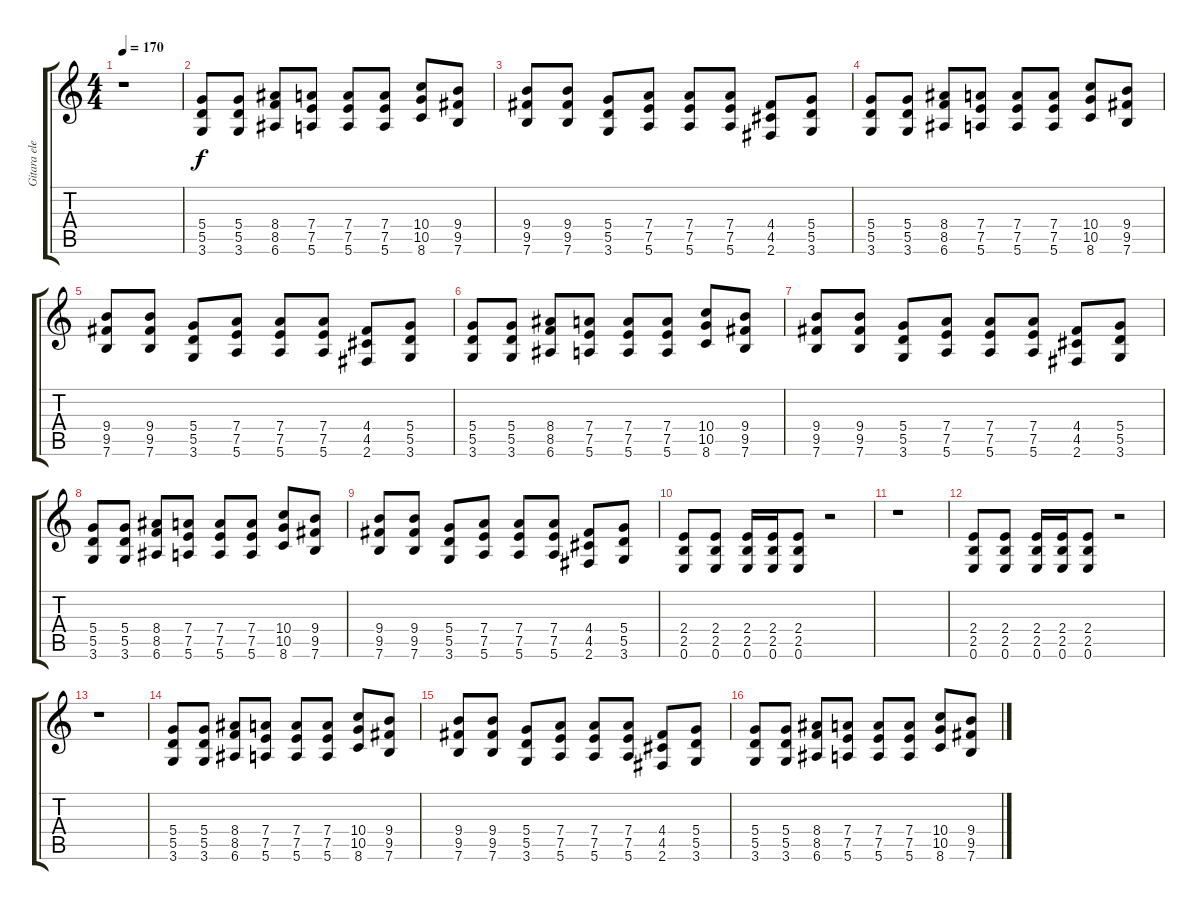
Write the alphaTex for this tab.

\track ("Gitara elektryczna II" "Gitara ele") {instrument distortionguitar}
\staff {score tabs}
\tuning (E4 B3 G3 D3 A2 E2) {hide}
\ts (4 4)
\tempo 170
\clef g2
\ks c
r.1{dy f instrument distortionguitar} |
(5.4 5.5 3.6).8 (5.4 5.5 3.6).8 (8.4 8.5 6.6).8 (7.4 7.5 5.6).8 (7.4 7.5 5.6).8 (7.4 7.5 5.6).8 (10.4 10.5 8.6).8 (9.4 9.5 7.6).8 |
(9.4 9.5 7.6).8 (9.4 9.5 7.6).8 (5.4 5.5 3.6).8 (7.4 7.5 5.6).8 (7.4 7.5 5.6).8 (7.4 7.5 5.6).8 (4.4 4.5 2.6).8 (5.4 5.5 3.6).8 |
(5.4 5.5 3.6).8 (5.4 5.5 3.6).8 (8.4 8.5 6.6).8 (7.4 7.5 5.6).8 (7.4 7.5 5.6).8 (7.4 7.5 5.6).8 (10.4 10.5 8.6).8 (9.4 9.5 7.6).8 |
(9.4 9.5 7.6).8 (9.4 9.5 7.6).8 (5.4 5.5 3.6).8 (7.4 7.5 5.6).8 (7.4 7.5 5.6).8 (7.4 7.5 5.6).8 (4.4 4.5 2.6).8 (5.4 5.5 3.6).8 |
(5.4 5.5 3.6).8 (5.4 5.5 3.6).8 (8.4 8.5 6.6).8 (7.4 7.5 5.6).8 (7.4 7.5 5.6).8 (7.4 7.5 5.6).8 (10.4 10.5 8.6).8 (9.4 9.5 7.6).8 |
(9.4 9.5 7.6).8 (9.4 9.5 7.6).8 (5.4 5.5 3.6).8 (7.4 7.5 5.6).8 (7.4 7.5 5.6).8 (7.4 7.5 5.6).8 (4.4 4.5 2.6).8 (5.4 5.5 3.6).8 |
(5.4 5.5 3.6).8 (5.4 5.5 3.6).8 (8.4 8.5 6.6).8 (7.4 7.5 5.6).8 (7.4 7.5 5.6).8 (7.4 7.5 5.6).8 (10.4 10.5 8.6).8 (9.4 9.5 7.6).8 |
(9.4 9.5 7.6).8 (9.4 9.5 7.6).8 (5.4 5.5 3.6).8 (7.4 7.5 5.6).8 (7.4 7.5 5.6).8 (7.4 7.5 5.6).8 (4.4 4.5 2.6).8 (5.4 5.5 3.6).8 |
(2.4 2.5 0.6).8 (2.4 2.5 0.6).8 (2.4 2.5 0.6).16 (2.4 2.5 0.6).16 (2.4 2.5 0.6).8 r.2 |
r.1 |
(2.4 2.5 0.6).8 (2.4 2.5 0.6).8 (2.4 2.5 0.6).16 (2.4 2.5 0.6).16 (2.4 2.5 0.6).8 r.2 |
r.1 |
(5.4 5.5 3.6).8 (5.4 5.5 3.6).8 (8.4 8.5 6.6).8 (7.4 7.5 5.6).8 (7.4 7.5 5.6).8 (7.4 7.5 5.6).8 (10.4 10.5 8.6).8 (9.4 9.5 7.6).8 |
(9.4 9.5 7.6).8 (9.4 9.5 7.6).8 (5.4 5.5 3.6).8 (7.4 7.5 5.6).8 (7.4 7.5 5.6).8 (7.4 7.5 5.6).8 (4.4 4.5 2.6).8 (5.4 5.5 3.6).8 |
(5.4 5.5 3.6).8 (5.4 5.5 3.6).8 (8.4 8.5 6.6).8 (7.4 7.5 5.6).8 (7.4 7.5 5.6).8 (7.4 7.5 5.6).8 (10.4 10.5 8.6).8 (9.4 9.5 7.6).8
